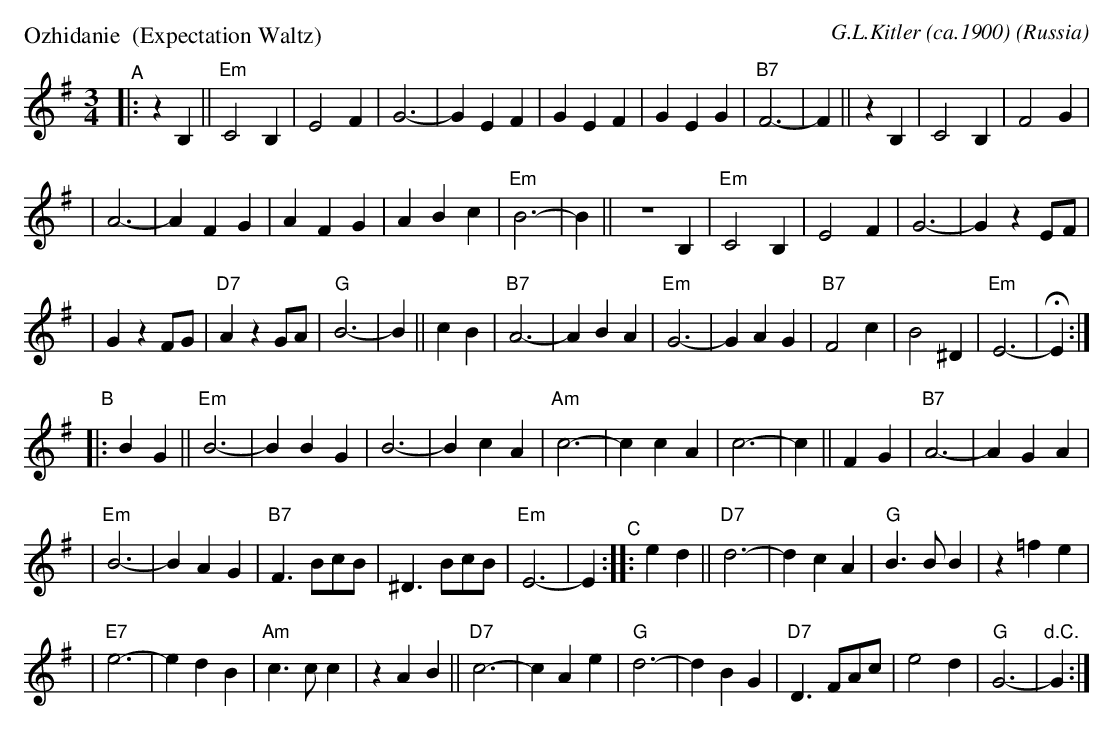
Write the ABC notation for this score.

X:1
P: Ozhidanie  (Expectation Waltz)
C: G.L.Kitler (ca.1900)
O: Russia
M: 3/4
L: 1/4
K: Em
"^A"\
|: z B, || "Em"C2 B, | E2 F | G3- | G E F | G E F | G E G | "B7"F3- | F || z B, | C2 B, | F2 G |
| A3- | A F G | A F G | A B c | "Em"B3- | B || Z B, | "Em"C2 B, | E2 F | G3- | G z E/F/ |
| G z F/G/ | "D7"A z G/A/ | "G"B3- | B || c B | "B7"A3- | A B A | "Em"G3- | G A G | "B7"F2 c | B2 ^D | "Em"E3- | HE :|
"^B"\
|: B G || "Em"B3- | B B G | B3- | B c A | "Am"c3- | c c A | c3- | c || F G | "B7"A3- | A G A |
| "Em"B3- | B A G | "B7"F> Bc/B/ | ^D> Bc/B/ | "Em"E3- | E "^C":: e d || "D7"d3- | d c A | "G"B> B B | z =f e |
| "E7"e3- | e d B | "Am"c> c c | z A B || "D7"c3- | c A e | "G"d3- | d B G | "D7"D> FA/c/ | e2 d | "G"G3- | "d.C."G :|
